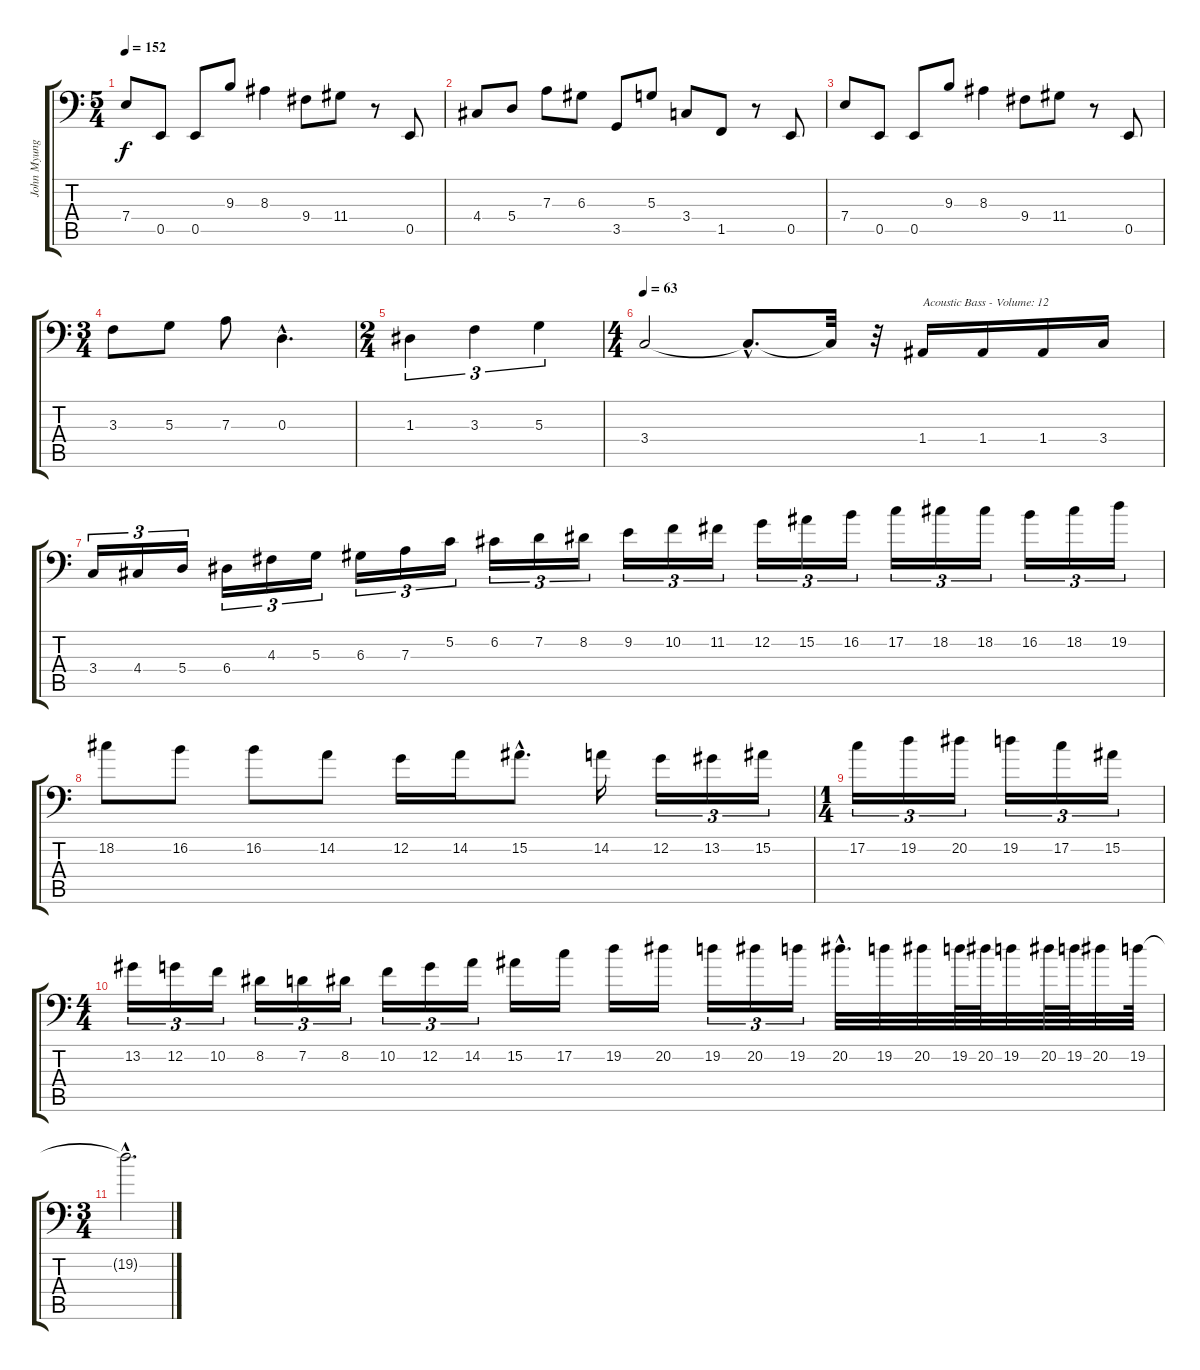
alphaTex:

\track ("John Myung - 6 Strings Bass" "John Myung") {instrument electricbassfinger}
\staff {score tabs}
\tuning (C3 G2 D2 A1 E1 B0) {hide}
\ts (5 4)
\tempo 152
\clef f4
\ks c
7.4.8{dy f} 0.5.8 0.5.8 9.3.8 8.3.4 9.4.8 11.4.8 r.8 0.5.8 |
4.4.8 5.4.8 7.3.8 6.3.8 3.5.8 5.3.8 3.4.8 1.5.8 r.8 0.5.8 |
7.4.8 0.5.8 0.5.8 9.3.8 8.3.4 9.4.8 11.4.8 r.8 0.5.8 |
\ts (3 4)
3.3.8 5.3.8 7.3.8 0.3{hac}.4{d} |
\ts (2 4)
1.3.4{tu (3 2)} 3.3.4{tu (3 2)} 5.3.4{tu (3 2)} |
\ts (4 4)
\tempo 63
3.4.2 3.4{hac t}.8{d} 3.4{t}.32 r.32 1.4.16{txt "Acoustic Bass - Volume: 12" volume 12 instrument acousticbass} 1.4.16 1.4.16 3.4.16 |
3.4.16{tu (3 2)} 4.4.16{tu (3 2)} 5.4.16{tu (3 2)} 6.4.16{tu (3 2)} 4.3.16{tu (3 2)} 5.3.16{tu (3 2)} 6.3.16{tu (3 2)} 7.3.16{tu (3 2)} 5.2.16{tu (3 2)} 6.2.16{tu (3 2)} 7.2.16{tu (3 2)} 8.2.16{tu (3 2)} 9.2.16{tu (3 2)} 10.2.16{tu (3 2)} 11.2.16{tu (3 2)} 12.2.16{tu (3 2)} 15.2.16{tu (3 2)} 16.2.16{tu (3 2)} 17.2.16{tu (3 2)} 18.2.16{tu (3 2)} 18.2.16{tu (3 2)} 16.2.16{tu (3 2)} 18.2.16{tu (3 2)} 19.2.16{tu (3 2)} |
18.2.8 16.2.8 16.2.8 14.2.8 12.2.16 14.2.16 15.2{hac}.8{d} 14.2.16 12.2.16{tu (3 2)} 13.2.16{tu (3 2)} 15.2.16{tu (3 2)} |
\ts (1 4)
17.2.16{tu (3 2)} 19.2.16{tu (3 2)} 20.2.16{tu (3 2)} 19.2.16{tu (3 2)} 17.2.16{tu (3 2)} 15.2.16{tu (3 2)} |
\ts (4 4)
13.2.16{tu (3 2)} 12.2.16{tu (3 2)} 10.2.16{tu (3 2)} 8.2.16{tu (3 2)} 7.2.16{tu (3 2)} 8.2.16{tu (3 2)} 10.2.16{tu (3 2)} 12.2.16{tu (3 2)} 14.2.16{tu (3 2)} 15.2.16 17.2.16 19.2.16 20.2.16 19.2.16{tu (3 2)} 20.2.16{tu (3 2)} 19.2.16{tu (3 2)} 20.2{hac}.32{d} 19.2.32 20.2.32 19.2.64 20.2.64 19.2.32 20.2.64 19.2.64 20.2.32 19.2.64 |
\ts (3 4)
19.2{hac t}.2{d}
